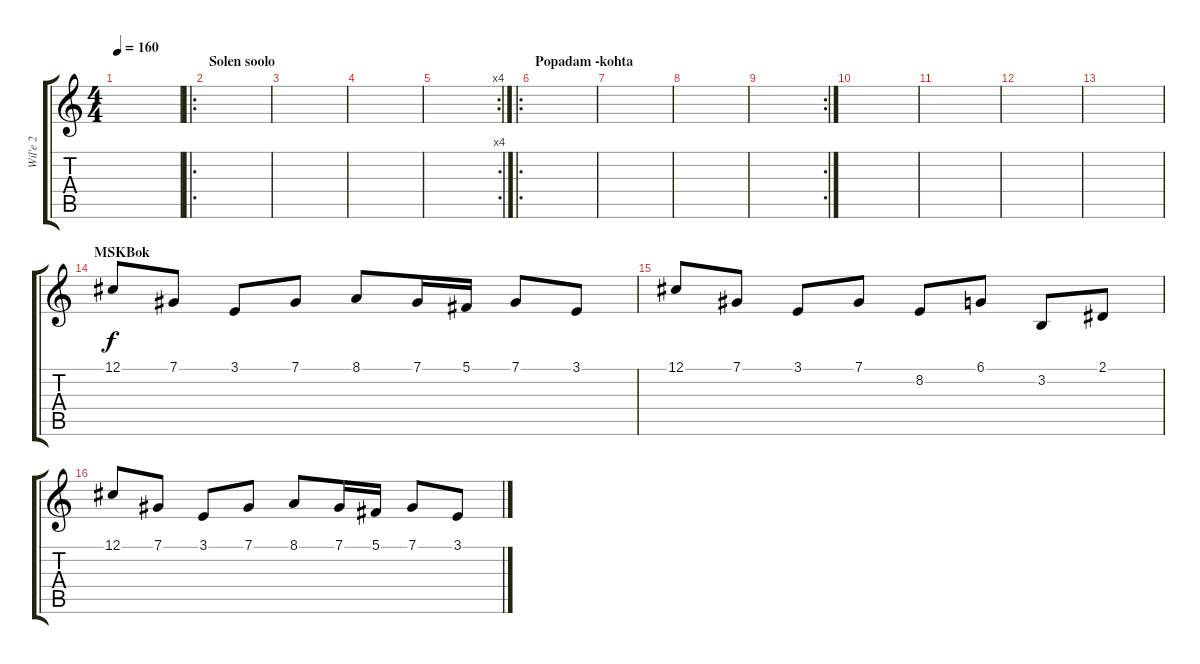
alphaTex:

\track ("Wil'e 2" "Wil'e 2") {instrument musicbox}
\staff {score tabs}
\tuning (Db4 Ab3 E3 B2 Gb2 B1) {hide}
\ts (4 4)
\tempo 160
\clef g2
\ks c
|
\ro
\section ("" "Solen soolo")
|
|
|
\rc 4
|
\ro
\section ("" "Popadam -kohta")
|
|
|
\rc 2
|
|
|
|
|
\section ("" "MSKBok")
12.1.8 7.1.8 3.1.8 7.1.8 8.1.8 7.1.16 5.1.16 7.1.8 3.1.8 |
12.1.8 7.1.8 3.1.8 7.1.8 8.2.8 6.1.8 3.2.8 2.1.8 |
12.1.8 7.1.8 3.1.8 7.1.8 8.1.8 7.1.16 5.1.16 7.1.8 3.1.8
